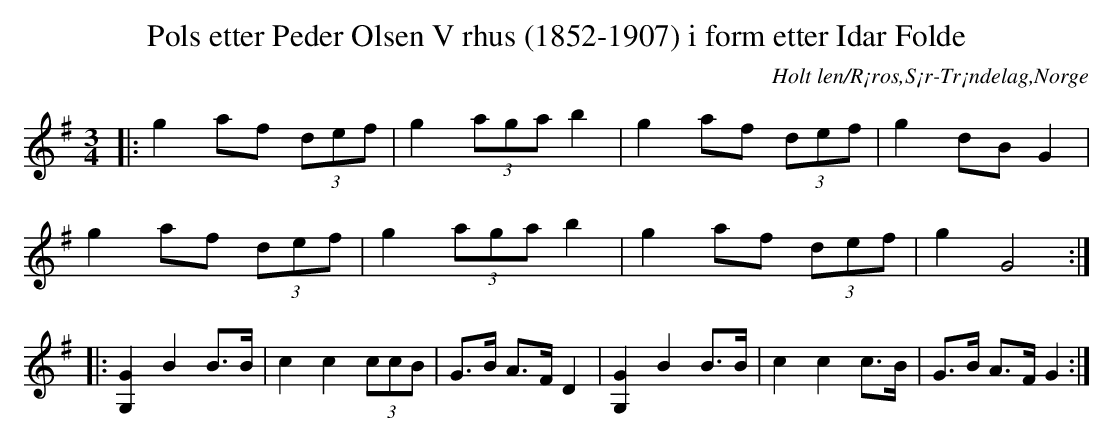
X:1
T:Pols etter Peder Olsen V rhus (1852-1907) i form etter Idar Folde
O:Holt len/R¡ros,S¡r-Tr¡ndelag,Norge
M:3/4
L:1/8
K:G
|: g2 af (3def | g2 (3aga b2 | g2 af (3def | g2 dB G2 |
   g2 af (3def | g2 (3aga b2 | g2 af (3def | g2 G4 :|
|: [G,G]2B2 B>B  | c2 c2 (3ccB | G>B A>F D2 | [G,G]2B2 B>B  | c2 c2 c>B | G>B A>F G2 :|
